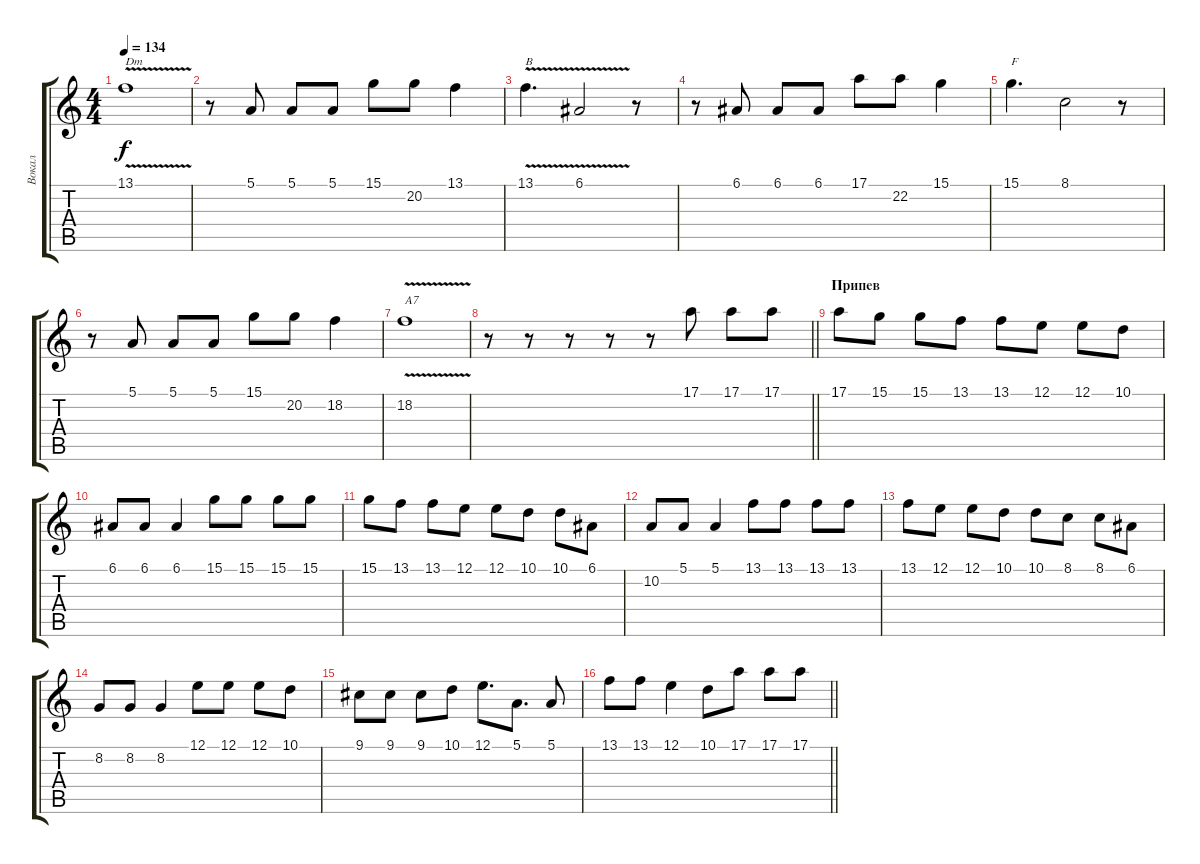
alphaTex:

\track ("Вокал" "Вокал") {instrument voiceoohs}
\staff {score tabs}
\tuning (E4 B3 G3 D3 A2 E2) {hide}
\ts (4 4)
\tempo 134
\clef g2
\ks c
13.1{v}.1{txt "Dm" dy f} |
r.8 5.1.8 5.1.8 5.1.8 15.1.8 20.2.8 13.1.4 |
13.1{v}.4{d txt "B"} 6.1{v}.2 r.8 |
r.8 6.1.8 6.1.8 6.1.8 17.1.8 22.2.8 15.1.4 |
15.1.4{d txt "F"} 8.1.2 r.8 |
r.8 5.1.8 5.1.8 5.1.8 15.1.8 20.2.8 18.2.4 |
18.2{v}.1{txt "A7"} |
\barLineRight lightlight
r.8 r.8 r.8 r.8 r.8 17.1.8 17.1.8 17.1.8 |
\section ("" "Припев")
17.1.8 15.1.8 15.1.8 13.1.8 13.1.8 12.1.8 12.1.8 10.1.8 |
6.1.8 6.1.8 6.1.4 15.1.8 15.1.8 15.1.8 15.1.8 |
15.1.8 13.1.8 13.1.8 12.1.8 12.1.8 10.1.8 10.1.8 6.1.8 |
10.2.8 5.1.8 5.1.4 13.1.8 13.1.8 13.1.8 13.1.8 |
13.1.8 12.1.8 12.1.8 10.1.8 10.1.8 8.1.8 8.1.8 6.1.8 |
8.2.8 8.2.8 8.2.4 12.1.8 12.1.8 12.1.8 10.1.8 |
9.1.8 9.1.8 9.1.8 10.1.8 12.1.8{d} 5.1.8{d} 5.1.8 |
\barLineRight lightlight
13.1.8 13.1.8 12.1.4 10.1.8 17.1.8 17.1.8 17.1.8
